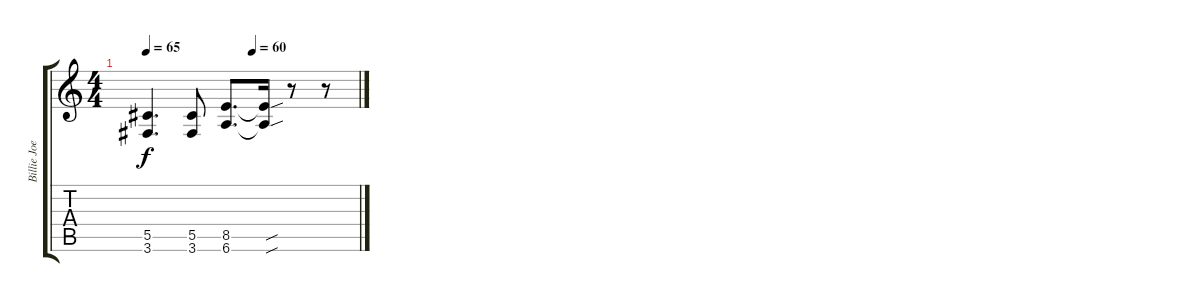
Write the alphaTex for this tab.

\track ("Billie Joe Armstrong - Guitar" "Billie Joe") {instrument distortionguitar}
\staff {score tabs}
\tuning (Eb4 Bb3 Gb3 Db3 Ab2 Eb2) {hide}
\ts (4 4)
\tempo 65
\tempo (60 0.5)
\clef g2
\ks c
(5.5 3.6).4{d dy f} (5.5 3.6).8 (8.5 6.6).8{d} (8.5{sou t} 6.6{sou t}).16 r.8 r.8
